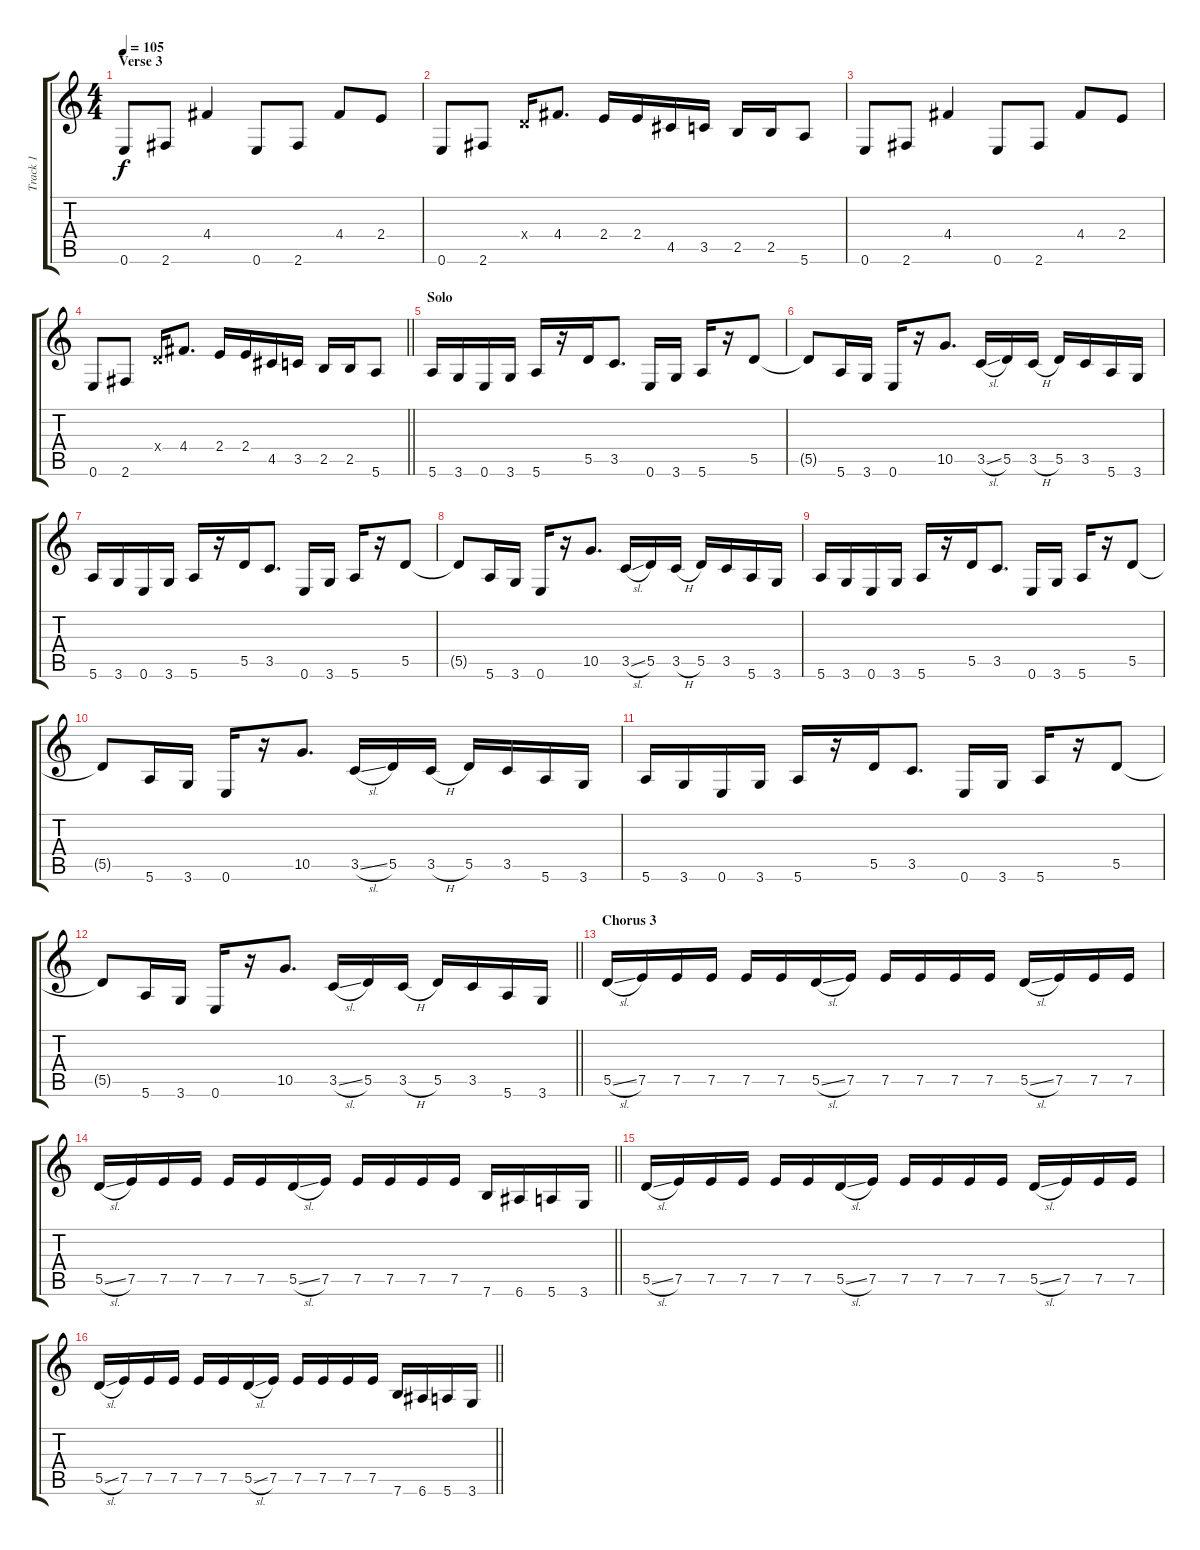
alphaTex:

\track ("Track 1" "Track 1") {instrument acousticguitarsteel}
\staff {score tabs}
\tuning (E4 B3 G3 D3 A2 E2) {hide}
\ts (4 4)
\section ("" "Verse 3")
\tempo 105
\clef g2
\ks c
0.6.8{dy f} 2.6.8 4.4.4 0.6.8 2.6.8 4.4.8 2.4.8 |
0.6.8 2.6.8 0.4{x}.16 4.4.8{d} 2.4.16 2.4.16 4.5.16 3.5.16 2.5.16 2.5.16 5.6.8 |
0.6.8 2.6.8 4.4.4 0.6.8 2.6.8 4.4.8 2.4.8 |
\barLineRight lightlight
0.6.8 2.6.8 0.4{x}.16 4.4.8{d} 2.4.16 2.4.16 4.5.16 3.5.16 2.5.16 2.5.16 5.6.8 |
\section ("" "Solo")
5.6.16 3.6.16 0.6.16 3.6.16 5.6.16 r.16 5.5.16 3.5.8{d} 0.6.16 3.6.16 5.6.16 r.16 5.5.8 |
5.5{t}.8 5.6.16 3.6.16 0.6.16 r.16 10.5.8{d} 3.5{sl}.16 5.5.16 3.5{h}.16 5.5.16 3.5.16 5.6.16 3.6.16 |
5.6.16 3.6.16 0.6.16 3.6.16 5.6.16 r.16 5.5.16 3.5.8{d} 0.6.16 3.6.16 5.6.16 r.16 5.5.8 |
5.5{t}.8 5.6.16 3.6.16 0.6.16 r.16 10.5.8{d} 3.5{sl}.16 5.5.16 3.5{h}.16 5.5.16 3.5.16 5.6.16 3.6.16 |
5.6.16 3.6.16 0.6.16 3.6.16 5.6.16 r.16 5.5.16 3.5.8{d} 0.6.16 3.6.16 5.6.16 r.16 5.5.8 |
5.5{t}.8 5.6.16 3.6.16 0.6.16 r.16 10.5.8{d} 3.5{sl}.16 5.5.16 3.5{h}.16 5.5.16 3.5.16 5.6.16 3.6.16 |
5.6.16 3.6.16 0.6.16 3.6.16 5.6.16 r.16 5.5.16 3.5.8{d} 0.6.16 3.6.16 5.6.16 r.16 5.5.8 |
\barLineRight lightlight
5.5{t}.8 5.6.16 3.6.16 0.6.16 r.16 10.5.8{d} 3.5{sl}.16 5.5.16 3.5{h}.16 5.5.16 3.5.16 5.6.16 3.6.16 |
\section ("" "Chorus 3")
5.5{sl}.16 7.5.16 7.5.16 7.5.16 7.5.16 7.5.16 5.5{sl}.16 7.5.16 7.5.16 7.5.16 7.5.16 7.5.16 5.5{sl}.16 7.5.16 7.5.16 7.5.16 |
\barLineRight lightlight
5.5{sl}.16 7.5.16 7.5.16 7.5.16 7.5.16 7.5.16 5.5{sl}.16 7.5.16 7.5.16 7.5.16 7.5.16 7.5.16 7.6.16 6.6.16 5.6.16 3.6.16 |
5.5{sl}.16 7.5.16 7.5.16 7.5.16 7.5.16 7.5.16 5.5{sl}.16 7.5.16 7.5.16 7.5.16 7.5.16 7.5.16 5.5{sl}.16 7.5.16 7.5.16 7.5.16 |
\barLineRight lightlight
5.5{sl}.16 7.5.16 7.5.16 7.5.16 7.5.16 7.5.16 5.5{sl}.16 7.5.16 7.5.16 7.5.16 7.5.16 7.5.16 7.6.16 6.6.16 5.6.16 3.6.16
